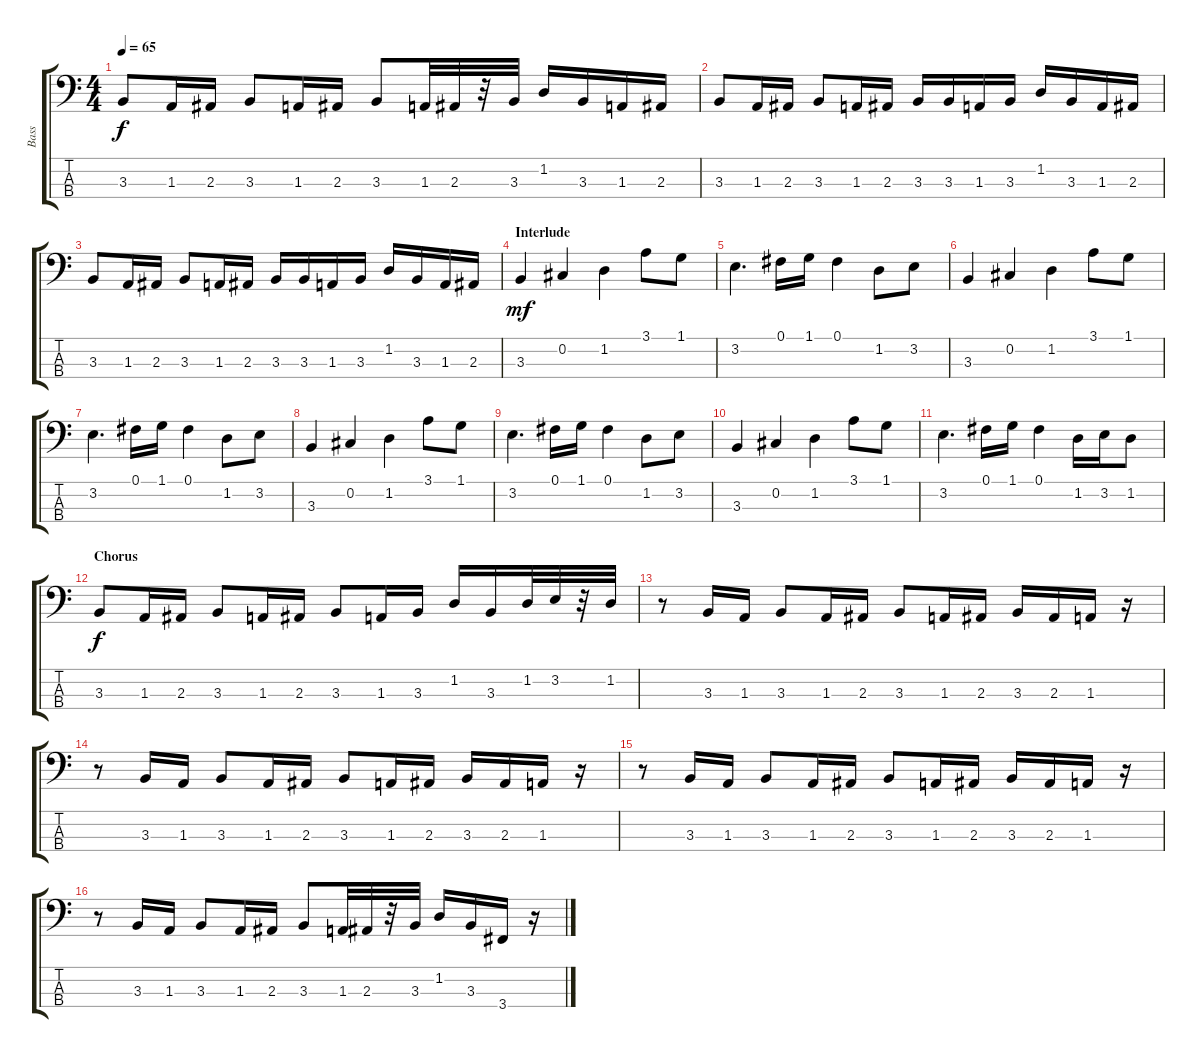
\track ("Bass" "Bass") {instrument electricbasspick}
\staff {score tabs}
\tuning (Gb2 Db2 Ab1 Eb1) {hide}
\ts (4 4)
\tempo 65
\clef f4
\ks c
3.3.8{dy f} 1.3.16 2.3.16 3.3.8 1.3.16 2.3.16 3.3.8 1.3.32 2.3.32 r.32 3.3.32 1.2.16 3.3.16 1.3.16 2.3.16 |
3.3.8 1.3.16 2.3.16 3.3.8 1.3.16 2.3.16 3.3.16 3.3.16 1.3.16 3.3.16 1.2.16 3.3.16 1.3.16 2.3.16 |
3.3.8 1.3.16 2.3.16 3.3.8 1.3.16 2.3.16 3.3.16 3.3.16 1.3.16 3.3.16 1.2.16 3.3.16 1.3.16 2.3.16 |
\section ("" "Interlude")
3.3.4{dy mf} 0.2.4 1.2.4 3.1.8 1.1.8 |
3.2.4{d} 0.1.16 1.1.16 0.1.4 1.2.8 3.2.8 |
3.3.4 0.2.4 1.2.4 3.1.8 1.1.8 |
3.2.4{d} 0.1.16 1.1.16 0.1.4 1.2.8 3.2.8 |
3.3.4 0.2.4 1.2.4 3.1.8 1.1.8 |
3.2.4{d} 0.1.16 1.1.16 0.1.4 1.2.8 3.2.8 |
3.3.4 0.2.4 1.2.4 3.1.8 1.1.8 |
3.2.4{d} 0.1.16 1.1.16 0.1.4 1.2.16 3.2.16 1.2.8 |
\section ("" "Chorus")
3.3.8{dy f} 1.3.16 2.3.16 3.3.8 1.3.16 2.3.16 3.3.8 1.3.16 3.3.16 1.2.16 3.3.16 1.2.32 3.2.32 r.32 1.2.32 |
r.8 3.3.16 1.3.16 3.3.8 1.3.16 2.3.16 3.3.8 1.3.16 2.3.16 3.3.16 2.3.16 1.3.16 r.16 |
r.8 3.3.16 1.3.16 3.3.8 1.3.16 2.3.16 3.3.8 1.3.16 2.3.16 3.3.16 2.3.16 1.3.16 r.16 |
r.8 3.3.16 1.3.16 3.3.8 1.3.16 2.3.16 3.3.8 1.3.16 2.3.16 3.3.16 2.3.16 1.3.16 r.16 |
r.8 3.3.16 1.3.16 3.3.8 1.3.16 2.3.16 3.3.8 1.3.32 2.3.32 r.32 3.3.32 1.2.16 3.3.16 3.4.16 r.16
